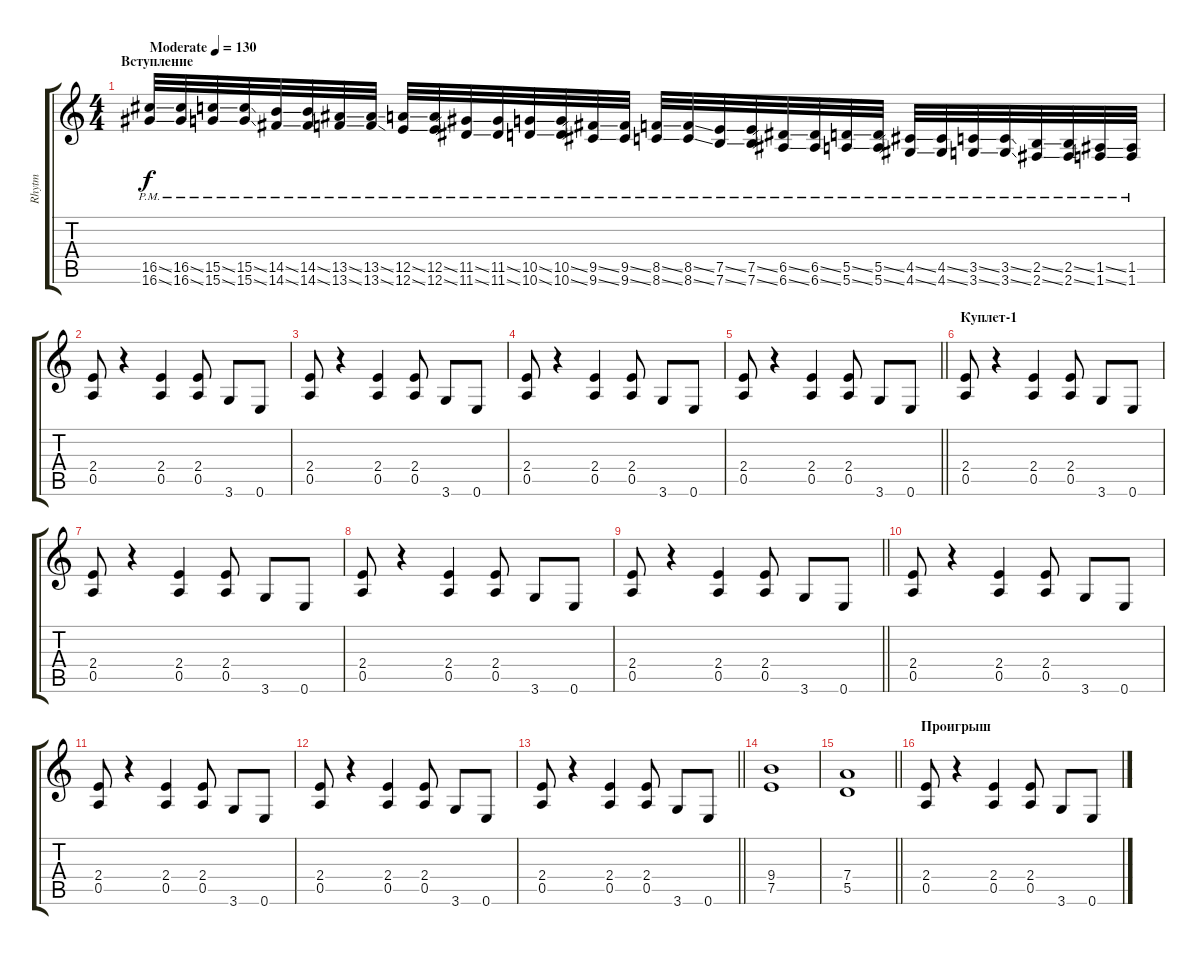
\track ("Rhytm" "Rhytm") {instrument distortionguitar}
\staff {score tabs}
\tuning (E4 B3 G3 D3 A2 E2) {hide}
\ts (4 4)
\section ("" "Вступление")
\tempo (130 "Moderate")
\clef g2
\ks c
(16.5{ss} 16.6{ss pm}).32{dy f instrument distortionguitar} (16.5{ss} 16.6{ss pm}).32 (15.5{ss} 15.6{ss pm}).32 (15.5{ss} 15.6{ss pm}).32 (14.5{ss} 14.6{ss pm}).32 (14.5{ss} 14.6{ss pm}).32 (13.5{ss} 13.6{ss pm}).32 (13.5{ss} 13.6{ss pm}).32 (12.5{ss} 12.6{ss pm}).32 (12.5{ss} 12.6{ss pm}).32 (11.5{ss} 11.6{ss pm}).32 (11.5{ss} 11.6{ss pm}).32 (10.5{ss} 10.6{ss pm}).32 (10.5{ss} 10.6{ss pm}).32 (9.5{ss} 9.6{ss pm}).32 (9.5{ss} 9.6{ss pm}).32 (8.5{ss} 8.6{ss pm}).32 (8.5{ss} 8.6{ss pm}).32 (7.5{ss} 7.6{ss pm}).32 (7.5{ss} 7.6{ss pm}).32 (6.5{ss} 6.6{ss pm}).32 (6.5{ss} 6.6{ss pm}).32 (5.5{ss} 5.6{ss pm}).32 (5.5{ss} 5.6{ss pm}).32 (4.5{ss} 4.6{ss pm}).32 (4.5{ss} 4.6{ss pm}).32 (3.5{ss} 3.6{ss pm}).32 (3.5{ss} 3.6{ss pm}).32 (2.5{ss} 2.6{ss pm}).32 (2.5{ss} 2.6{ss pm}).32 (1.5{ss} 1.6{ss pm}).32 (1.5 1.6{pm}).32 |
(2.4 0.5).8 r.4 (2.4 0.5).4 (2.4 0.5).8 3.6.8 0.6.8 |
(2.4 0.5).8 r.4 (2.4 0.5).4 (2.4 0.5).8 3.6.8 0.6.8 |
(2.4 0.5).8 r.4 (2.4 0.5).4 (2.4 0.5).8 3.6.8 0.6.8 |
\barLineRight lightlight
(2.4 0.5).8 r.4 (2.4 0.5).4 (2.4 0.5).8 3.6.8 0.6.8 |
\section ("" "Куплет-1")
(2.4 0.5).8 r.4 (2.4 0.5).4 (2.4 0.5).8 3.6.8 0.6.8 |
(2.4 0.5).8 r.4 (2.4 0.5).4 (2.4 0.5).8 3.6.8 0.6.8 |
(2.4 0.5).8 r.4 (2.4 0.5).4 (2.4 0.5).8 3.6.8 0.6.8 |
\barLineRight lightlight
(2.4 0.5).8 r.4 (2.4 0.5).4 (2.4 0.5).8 3.6.8 0.6.8 |
(2.4 0.5).8 r.4 (2.4 0.5).4 (2.4 0.5).8 3.6.8 0.6.8 |
(2.4 0.5).8 r.4 (2.4 0.5).4 (2.4 0.5).8 3.6.8 0.6.8 |
(2.4 0.5).8 r.4 (2.4 0.5).4 (2.4 0.5).8 3.6.8 0.6.8 |
\barLineRight lightlight
(2.4 0.5).8 r.4 (2.4 0.5).4 (2.4 0.5).8 3.6.8 0.6.8 |
(9.4 7.5).1 |
\barLineRight lightlight
(7.4 5.5).1 |
\section ("" "Проигрыш")
(2.4 0.5).8 r.4 (2.4 0.5).4 (2.4 0.5).8 3.6.8 0.6.8
